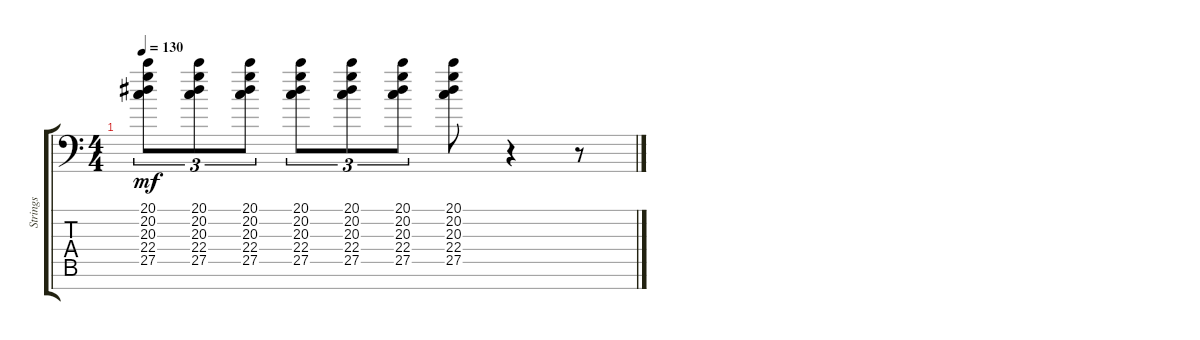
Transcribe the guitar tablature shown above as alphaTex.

\track ("Strings" "Strings") {instrument stringensemble1}
\staff {score tabs}
\tuning (E4 B3 G3 D3 A2 E2 C-1) {hide}
\ts (4 4)
\tempo 130
\clef f4
\ks c
(20.1 20.2 20.3 22.4 27.5).8{tu (3 2) dy mf} (20.1 20.2 20.3 22.4 27.5).8{tu (3 2)} (20.1 20.2 20.3 22.4 27.5).8{tu (3 2)} (20.1 20.2 20.3 22.4 27.5).8{tu (3 2)} (20.1 20.2 20.3 22.4 27.5).8{tu (3 2)} (20.1 20.2 20.3 22.4 27.5).8{tu (3 2)} (20.1 20.2 20.3 22.4 27.5).8 r.4 r.8
